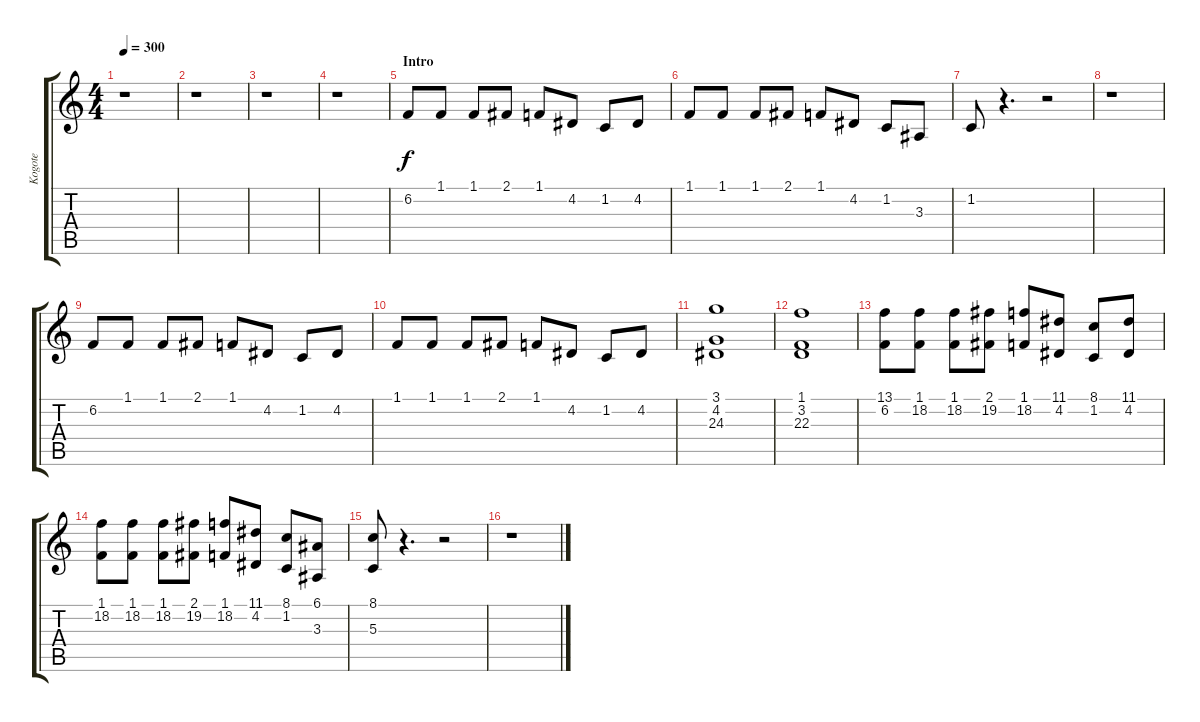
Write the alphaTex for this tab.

\track ("Kogote" "Kogote") {instrument brasssection}
\staff {score tabs}
\tuning (E4 B3 G3 D3 A2 E2) {hide}
\ts (4 4)
\tempo 300
\clef g2
\ks c
r.1{dy f instrument brasssection} |
r.1 |
r.1 |
r.1 |
\section ("" "Intro")
6.2.8{volume 15} 1.1.8 1.1.8 2.1.8 1.1.8 4.2.8 1.2.8 4.2.8 |
1.1.8 1.1.8 1.1.8 2.1.8 1.1.8 4.2.8 1.2.8 3.3.8 |
1.2.8 r.4{d} r.2 |
r.1 |
6.2.8 1.1.8 1.1.8 2.1.8 1.1.8 4.2.8 1.2.8 4.2.8 |
1.1.8 1.1.8 1.1.8 2.1.8 1.1.8 4.2.8 1.2.8 4.2.8 |
(3.1 4.2 24.3).1{volume 12} |
(1.1 3.2 22.3).1 |
(13.1 6.2).8 (1.1 18.2).8 (1.1 18.2).8 (2.1 19.2).8 (1.1 18.2).8 (11.1 4.2).8 (8.1 1.2).8 (11.1 4.2).8 |
(1.1 18.2).8 (1.1 18.2).8 (1.1 18.2).8 (2.1 19.2).8 (1.1 18.2).8 (11.1 4.2).8 (8.1 1.2).8 (6.1 3.3).8 |
(8.1 5.3).8 r.4{d} r.2 |
r.1
